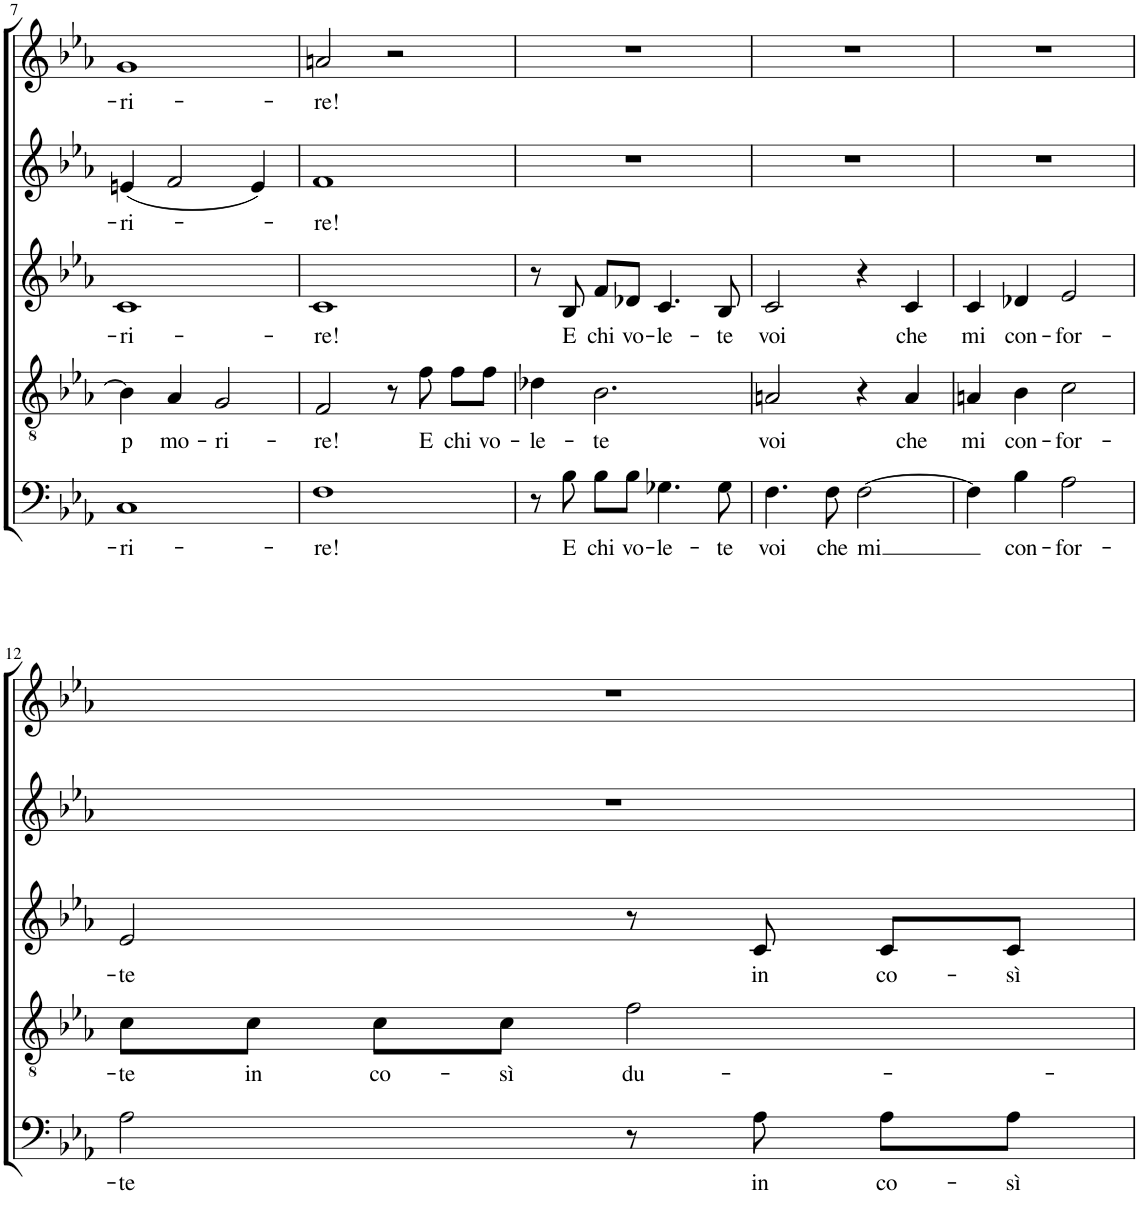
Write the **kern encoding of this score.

**kern	**text	**kern	**text	**kern	**text	**kern	**text	**kern	**text
*part5	*part5	*part4	*part4	*part3	*part3	*part2	*part2	*part1	*part1
*staff5	*staff5	*staff4	*staff4	*staff3	*staff3	*staff2	*staff2	*staff1	*staff1
*I"B	*	*I"T	*	*I"A	*	*I"Ms	*	*I"S	*
!!LO:PB:g=z
*clefF4	*	*clefGv2	*	*clefG2	*	*clefG2	*	*clefG2	*
*k[b-e-a-]	*	*k[b-e-a-]	*	*k[b-e-a-]	*	*k[b-e-a-]	*	*k[b-e-a-]	*
*E-:	*	*E-:	*	*E-:	*	*E-:	*	*E-:	*
*M4/4	*	*M4/4	*	*M4/4	*	*M4/4	*	*M4/4	*
*met(c)	*	*met(c)	*	*met(c)	*	*met(c)	*	*met(c)	*
=7	=7	=7	=7	=7	=7	=7	=7	=7	=7
!	!LO:LY:b	!	!LO:LY:b	!	!LO:LY:b	!	!LO:LY:b	!	!LO:LY:b
1C	-ri-	4B-\]	p	1c	-ri-	(4en/	-ri-	1g	-ri-
!	!	!	!LO:LY:b	!	!	!	!	!	!
.	.	4A-/	mo-	.	.	2f/	.	.	.
!	!	!	!LO:LY:b	!	!	!	!	!	!
.	.	2G/	-ri-	.	.	.	.	.	.
.	.	.	.	.	.	4e/)	.	.	.
=8	=8	=8	=8	=8	=8	=8	=8	=8	=8
!	!LO:LY:b	!	!LO:LY:b	!	!LO:LY:b	!	!LO:LY:b	!	!LO:LY:b
1F	-re!	2F/	-re!	1c	-re!	1f	-re!	2an/	-re!
.	.	8r	.	.	.	.	.	2r	.
!	!	!	!LO:LY:b	!	!	!	!	!	!
.	.	8f\	E	.	.	.	.	.	.
!	!	!	!LO:LY:b	!	!	!	!	!	!
.	.	8f\L	chi	.	.	.	.	.	.
!	!	!	!LO:LY:b	!	!	!	!	!	!
.	.	8f\J	vo-	.	.	.	.	.	.
=9	=9	=9	=9	=9	=9	=9	=9	=9	=9
!	!	!	!LO:LY:b	!	!	!	!	!	!
8r	.	4d-X\	-le-	8r	.	1r	.	1r	.
!	!LO:LY:b	!	!	!	!LO:LY:b	!	!	!	!
8B-\	E	.	.	8B-/	E	.	.	.	.
!	!LO:LY:b	!	!LO:LY:b	!	!LO:LY:b	!	!	!	!
8B-\L	chi	2.B-\	-te	8f/L	chi	.	.	.	.
!	!LO:LY:b	!	!	!	!LO:LY:b	!	!	!	!
8B-\J	vo-	.	.	8d-X/J	vo-	.	.	.	.
!	!LO:LY:b	!	!	!	!LO:LY:b	!	!	!	!
4.G-X\	-le-	.	.	4.c/	-le-	.	.	.	.
!	!LO:LY:b	!	!	!	!LO:LY:b	!	!	!	!
8G-\	-te	.	.	8B-/	-te	.	.	.	.
=10	=10	=10	=10	=10	=10	=10	=10	=10	=10
!	!LO:LY:b	!	!LO:LY:b	!	!LO:LY:b	!	!	!	!
4.F\	voi	2An/	voi	2c/	voi	1r	.	1r	.
!	!LO:LY:b	!	!	!	!	!	!	!	!
8F\	che	.	.	.	.	.	.	.	.
!	!LO:LY:b	!	!	!	!	!	!	!	!
[2F\	mi	4r	.	4r	.	.	.	.	.
!	!	!	!LO:LY:b	!	!LO:LY:b	!	!	!	!
.	.	4A/	che	4c/	che	.	.	.	.
=11	=11	=11	=11	=11	=11	=11	=11	=11	=11
!	!	!	!LO:LY:b	!	!LO:LY:b	!	!	!	!
4F\]	.	4An/	mi	4c/	mi	1r	.	1r	.
!	!LO:LY:b	!	!LO:LY:b	!	!LO:LY:b	!	!	!	!
4B-\	con-	4B-\	con-	4d-X/	con-	.	.	.	.
!	!LO:LY:b	!	!LO:LY:b	!	!LO:LY:b	!	!	!	!
2A-\	-for-	2c\	-for-	2e-/	-for-	.	.	.	.
!!LO:LB:g=z
=12	=12	=12	=12	=12	=12	=12	=12	=12	=12
!	!LO:LY:b	!	!LO:LY:b	!	!LO:LY:b	!	!	!	!
2A-\	-te	8c\L	-te	2e-/	-te	1r	.	1r	.
!	!	!	!LO:LY:b	!	!	!	!	!	!
.	.	8c\J	in	.	.	.	.	.	.
!	!	!	!LO:LY:b	!	!	!	!	!	!
.	.	8c\L	co-	.	.	.	.	.	.
!	!	!	!LO:LY:b	!	!	!	!	!	!
.	.	8c\J	-sì	.	.	.	.	.	.
!	!	!	!LO:LY:b	!	!	!	!	!	!
8r	.	2f\	du-	8r	.	.	.	.	.
!	!LO:LY:b	!	!	!	!LO:LY:b	!	!	!	!
8A-\	in	.	.	8c/	in	.	.	.	.
!	!LO:LY:b	!	!	!	!LO:LY:b	!	!	!	!
8A-\L	co-	.	.	8c/L	co-	.	.	.	.
!	!LO:LY:b	!	!	!	!LO:LY:b	!	!	!	!
8A-\J	-sì	.	.	8c/J	-sì	.	.	.	.
=	=	=	=	=	=	=	=	=	=
*-	*-	*-	*-	*-	*-	*-	*-	*-	*-
